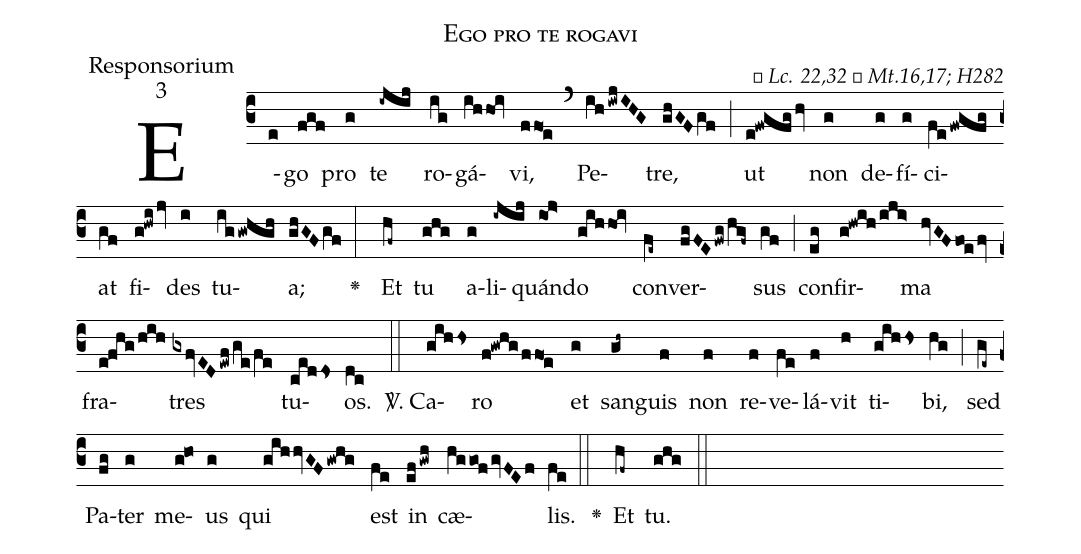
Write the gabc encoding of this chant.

name:Ego pro te rogavi;
office-part:Responsorium;
mode:3;
commentary:ꝶ Lc. 22,32 ꝟ Mt.16,17; H282;
%%
(c3)E(e)go(fgf) pro(g) te(-ijij) ro(ig)gá(ih/hoi)vi,(ffo1!e) (`) Pe(ihiwjIHG)tre,(ghGFgf) (;)
ut(e!fwgfghv) non(g) de(g)fí(g)ci(fefwgfg)at(gf) fi(g!hwijv)des(i) tu(ig/gwhgh)a;(ghGFgf) (:)
<v>\greheightstar</v>()
Et(hf~) tu(ghg) a(g)li(-ijij)quán(ioj>)do(gih/hoi) con(fe~)ver(fgFEfwg/hgf~)sus(gf) (;) con(eg)fir(g!hwih/iji>)ma(hvGFfoefv) fra(e!fhg/hih)tres(gxfvEDewf/ge/fe) tu(cedds)os.(dc) (::)

<sp>V/</sp>.
Ca(gihhs)ro(f!gwhgffo1!e) et(g) san(gh~)guis(f) non(f) re(f)ve(fe)lá(f)vit(h) ti(gihhs)bi,(hg) (;) sed(ge~) Pa(fg)ter(g) me(g!ho)us(g) qui(gihhvGFgwhg) est(fe) in(efgwh) cæ(hggo!fgvFEf)lis.(fe) (::)

<v>\greheightstar</v>() Et(hf~) tu.(ghg) (::)
